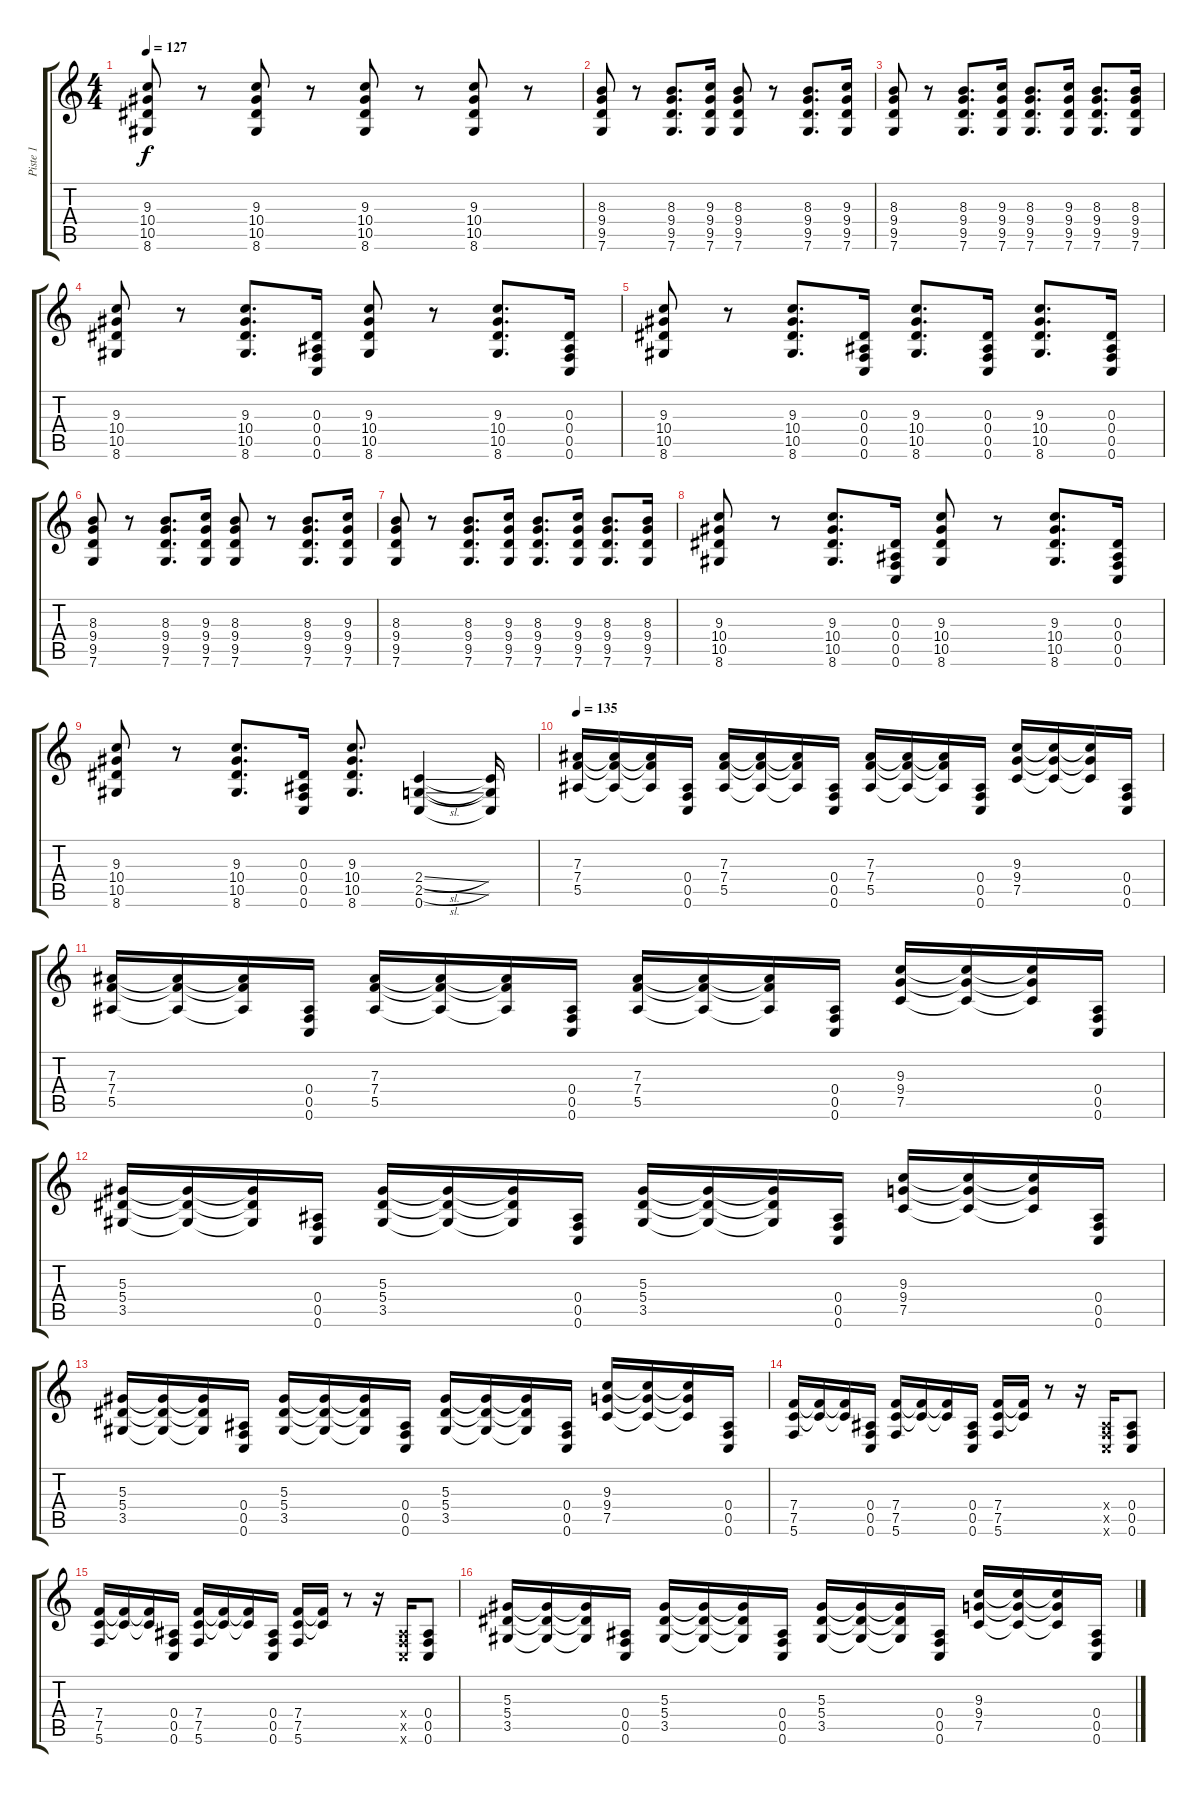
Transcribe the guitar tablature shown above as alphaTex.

\track ("Piste 1" "Piste 1") {instrument distortionguitar}
\staff {score tabs}
\tuning (C4 G3 Eb3 Bb2 F2 C2) {hide}
\ts (4 4)
\tempo 127
\clef g2
\ks c
(9.3 10.4 10.5 8.6).8{dy f} r.8 (9.3 10.4 10.5 8.6).8 r.8 (9.3 10.4 10.5 8.6).8 r.8 (9.3 10.4 10.5 8.6).8 r.8 |
(8.3 9.4 9.5 7.6).8{instrument overdrivenguitar} r.8 (8.3 9.4 9.5 7.6).8{d} (9.3 9.4 9.5 7.6).16 (8.3 9.4 9.5 7.6).8 r.8 (8.3 9.4 9.5 7.6).8{d} (9.3 9.4 9.5 7.6).16 |
(8.3 9.4 9.5 7.6).8 r.8 (8.3 9.4 9.5 7.6).8{d} (9.3 9.4 9.5 7.6).16 (8.3 9.4 9.5 7.6).8{d} (9.3 9.4 9.5 7.6).16 (8.3 9.4 9.5 7.6).8{d} (8.3 9.4 9.5 7.6).16 |
(9.3 10.4 10.5 8.6).8 r.8 (9.3 10.4 10.5 8.6).8{d} (0.3 0.4 0.5 0.6).16 (9.3 10.4 10.5 8.6).8 r.8 (9.3 10.4 10.5 8.6).8{d} (0.3 0.4 0.5 0.6).16 |
(9.3 10.4 10.5 8.6).8 r.8 (9.3 10.4 10.5 8.6).8{d} (0.3 0.4 0.5 0.6).16 (9.3 10.4 10.5 8.6).8{d} (0.3 0.4 0.5 0.6).16 (9.3 10.4 10.5 8.6).8{d} (0.3 0.4 0.5 0.6).16 |
(8.3 9.4 9.5 7.6).8{instrument overdrivenguitar} r.8 (8.3 9.4 9.5 7.6).8{d} (9.3 9.4 9.5 7.6).16 (8.3 9.4 9.5 7.6).8 r.8 (8.3 9.4 9.5 7.6).8{d} (9.3 9.4 9.5 7.6).16 |
(8.3 9.4 9.5 7.6).8 r.8 (8.3 9.4 9.5 7.6).8{d} (9.3 9.4 9.5 7.6).16 (8.3 9.4 9.5 7.6).8{d} (9.3 9.4 9.5 7.6).16 (8.3 9.4 9.5 7.6).8{d} (8.3 9.4 9.5 7.6).16 |
(9.3 10.4 10.5 8.6).8 r.8 (9.3 10.4 10.5 8.6).8{d} (0.3 0.4 0.5 0.6).16 (9.3 10.4 10.5 8.6).8 r.8 (9.3 10.4 10.5 8.6).8{d} (0.3 0.4 0.5 0.6).16 |
(9.3 10.4 10.5 8.6).8 r.8 (9.3 10.4 10.5 8.6).8{d} (0.3 0.4 0.5 0.6).16 (9.3 10.4 10.5 8.6).8{d} (2.4{sl} 2.5{sl} 0.6).4 (2.4{t} 2.5{t} 0.6{t}).16 |
\tempo 135
(7.3 7.4 5.5).16 (7.3{t} 7.4{t} 5.5{t}).16 (7.3{t} 7.4{t} 5.5{t}).16 (0.4 0.5 0.6).16 (7.3 7.4 5.5).16 (7.3{t} 7.4{t} 5.5{t}).16 (7.3{t} 7.4{t} 5.5{t}).16 (0.4 0.5 0.6).16 (7.3 7.4 5.5).16 (7.3{t} 7.4{t} 5.5{t}).16 (7.3{t} 7.4{t} 5.5{t}).16 (0.4 0.5 0.6).16 (9.3 9.4 7.5).16 (9.3{t} 9.4{t} 7.5{t}).16 (9.3{t} 9.4{t} 7.5{t}).16 (0.4 0.5 0.6).16 |
(7.3 7.4 5.5).16 (7.3{t} 7.4{t} 5.5{t}).16 (7.3{t} 7.4{t} 5.5{t}).16 (0.4 0.5 0.6).16 (7.3 7.4 5.5).16 (7.3{t} 7.4{t} 5.5{t}).16 (7.3{t} 7.4{t} 5.5{t}).16 (0.4 0.5 0.6).16 (7.3 7.4 5.5).16 (7.3{t} 7.4{t} 5.5{t}).16 (7.3{t} 7.4{t} 5.5{t}).16 (0.4 0.5 0.6).16 (9.3 9.4 7.5).16 (9.3{t} 9.4{t} 7.5{t}).16 (9.3{t} 9.4{t} 7.5{t}).16 (0.4 0.5 0.6).16 |
(5.3 5.4 3.5).16 (5.3{t} 5.4{t} 3.5{t}).16 (5.3{t} 5.4{t} 3.5{t}).16 (0.4 0.5 0.6).16 (5.3 5.4 3.5).16 (5.3{t} 5.4{t} 3.5{t}).16 (5.3{t} 5.4{t} 3.5{t}).16 (0.4 0.5 0.6).16 (5.3 5.4 3.5).16 (5.3{t} 5.4{t} 3.5{t}).16 (5.3{t} 5.4{t} 3.5{t}).16 (0.4 0.5 0.6).16 (9.3 9.4 7.5).16 (9.3{t} 9.4{t} 7.5{t}).16 (9.3{t} 9.4{t} 7.5{t}).16 (0.4 0.5 0.6).16 |
(5.3 5.4 3.5).16 (5.3{t} 5.4{t} 3.5{t}).16 (5.3{t} 5.4{t} 3.5{t}).16 (0.4 0.5 0.6).16 (5.3 5.4 3.5).16 (5.3{t} 5.4{t} 3.5{t}).16 (5.3{t} 5.4{t} 3.5{t}).16 (0.4 0.5 0.6).16 (5.3 5.4 3.5).16 (5.3{t} 5.4{t} 3.5{t}).16 (5.3{t} 5.4{t} 3.5{t}).16 (0.4 0.5 0.6).16 (9.3 9.4 7.5).16 (9.3{t} 9.4{t} 7.5{t}).16 (9.3{t} 9.4{t} 7.5{t}).16 (0.4 0.5 0.6).16 |
(7.4 7.5 5.6).16 (7.4{t} 7.5{t}).16 (7.4{t} 7.5{t}).16 (0.4 0.5 0.6).16 (7.4 7.5 5.6).16 (7.4{t} 7.5{t}).16 (7.4{t} 7.5{t}).16 (0.4 0.5 0.6).16 (7.4 7.5 5.6).16 (7.4{t} 7.5{t}).16 r.8 r.16 (0.4{x} 0.5{x} 0.6{x}).16 (0.4 0.5 0.6).8 |
(7.4 7.5 5.6).16 (7.4{t} 7.5{t}).16 (7.4{t} 7.5{t}).16 (0.4 0.5 0.6).16 (7.4 7.5 5.6).16 (7.4{t} 7.5{t}).16 (7.4{t} 7.5{t}).16 (0.4 0.5 0.6).16 (7.4 7.5 5.6).16 (7.4{t} 7.5{t}).16 r.8 r.16 (0.4{x} 0.5{x} 0.6{x}).16 (0.4 0.5 0.6).8 |
(5.3 5.4 3.5).16 (5.3{t} 5.4{t} 3.5{t}).16 (5.3{t} 5.4{t} 3.5{t}).16 (0.4 0.5 0.6).16 (5.3 5.4 3.5).16 (5.3{t} 5.4{t} 3.5{t}).16 (5.3{t} 5.4{t} 3.5{t}).16 (0.4 0.5 0.6).16 (5.3 5.4 3.5).16 (5.3{t} 5.4{t} 3.5{t}).16 (5.3{t} 5.4{t} 3.5{t}).16 (0.4 0.5 0.6).16 (9.3 9.4 7.5).16 (9.3{t} 9.4{t} 7.5{t}).16 (9.3{t} 9.4{t} 7.5{t}).16 (0.4 0.5 0.6).16
